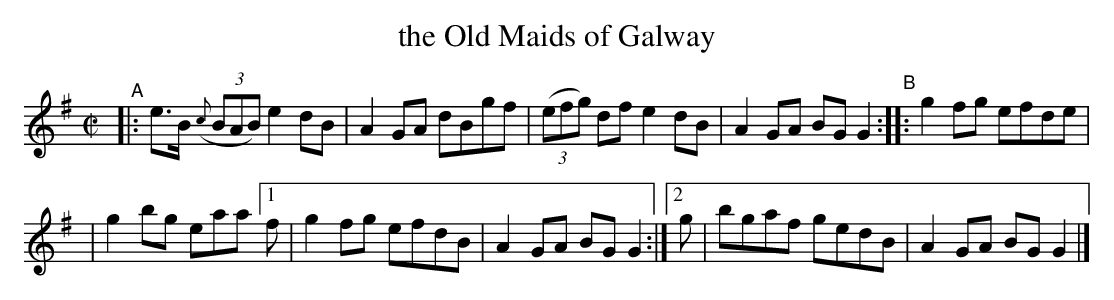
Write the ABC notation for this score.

X:1
T: the Old Maids of Galway
M: C|
L: 1/8
K: G
"^A"\
|: e>B (3({c}BAB) e2dB | A2GA dBgf \
| (3(efg) df e2dB | A2GA BGG2 "^B"\
:: g2fg efde |
|  g2bg eaa \
[1 f | g2fg efdB | A2GA BGG2 :|\
[2 g | bgaf gedB | A2GA BGG2 |]
